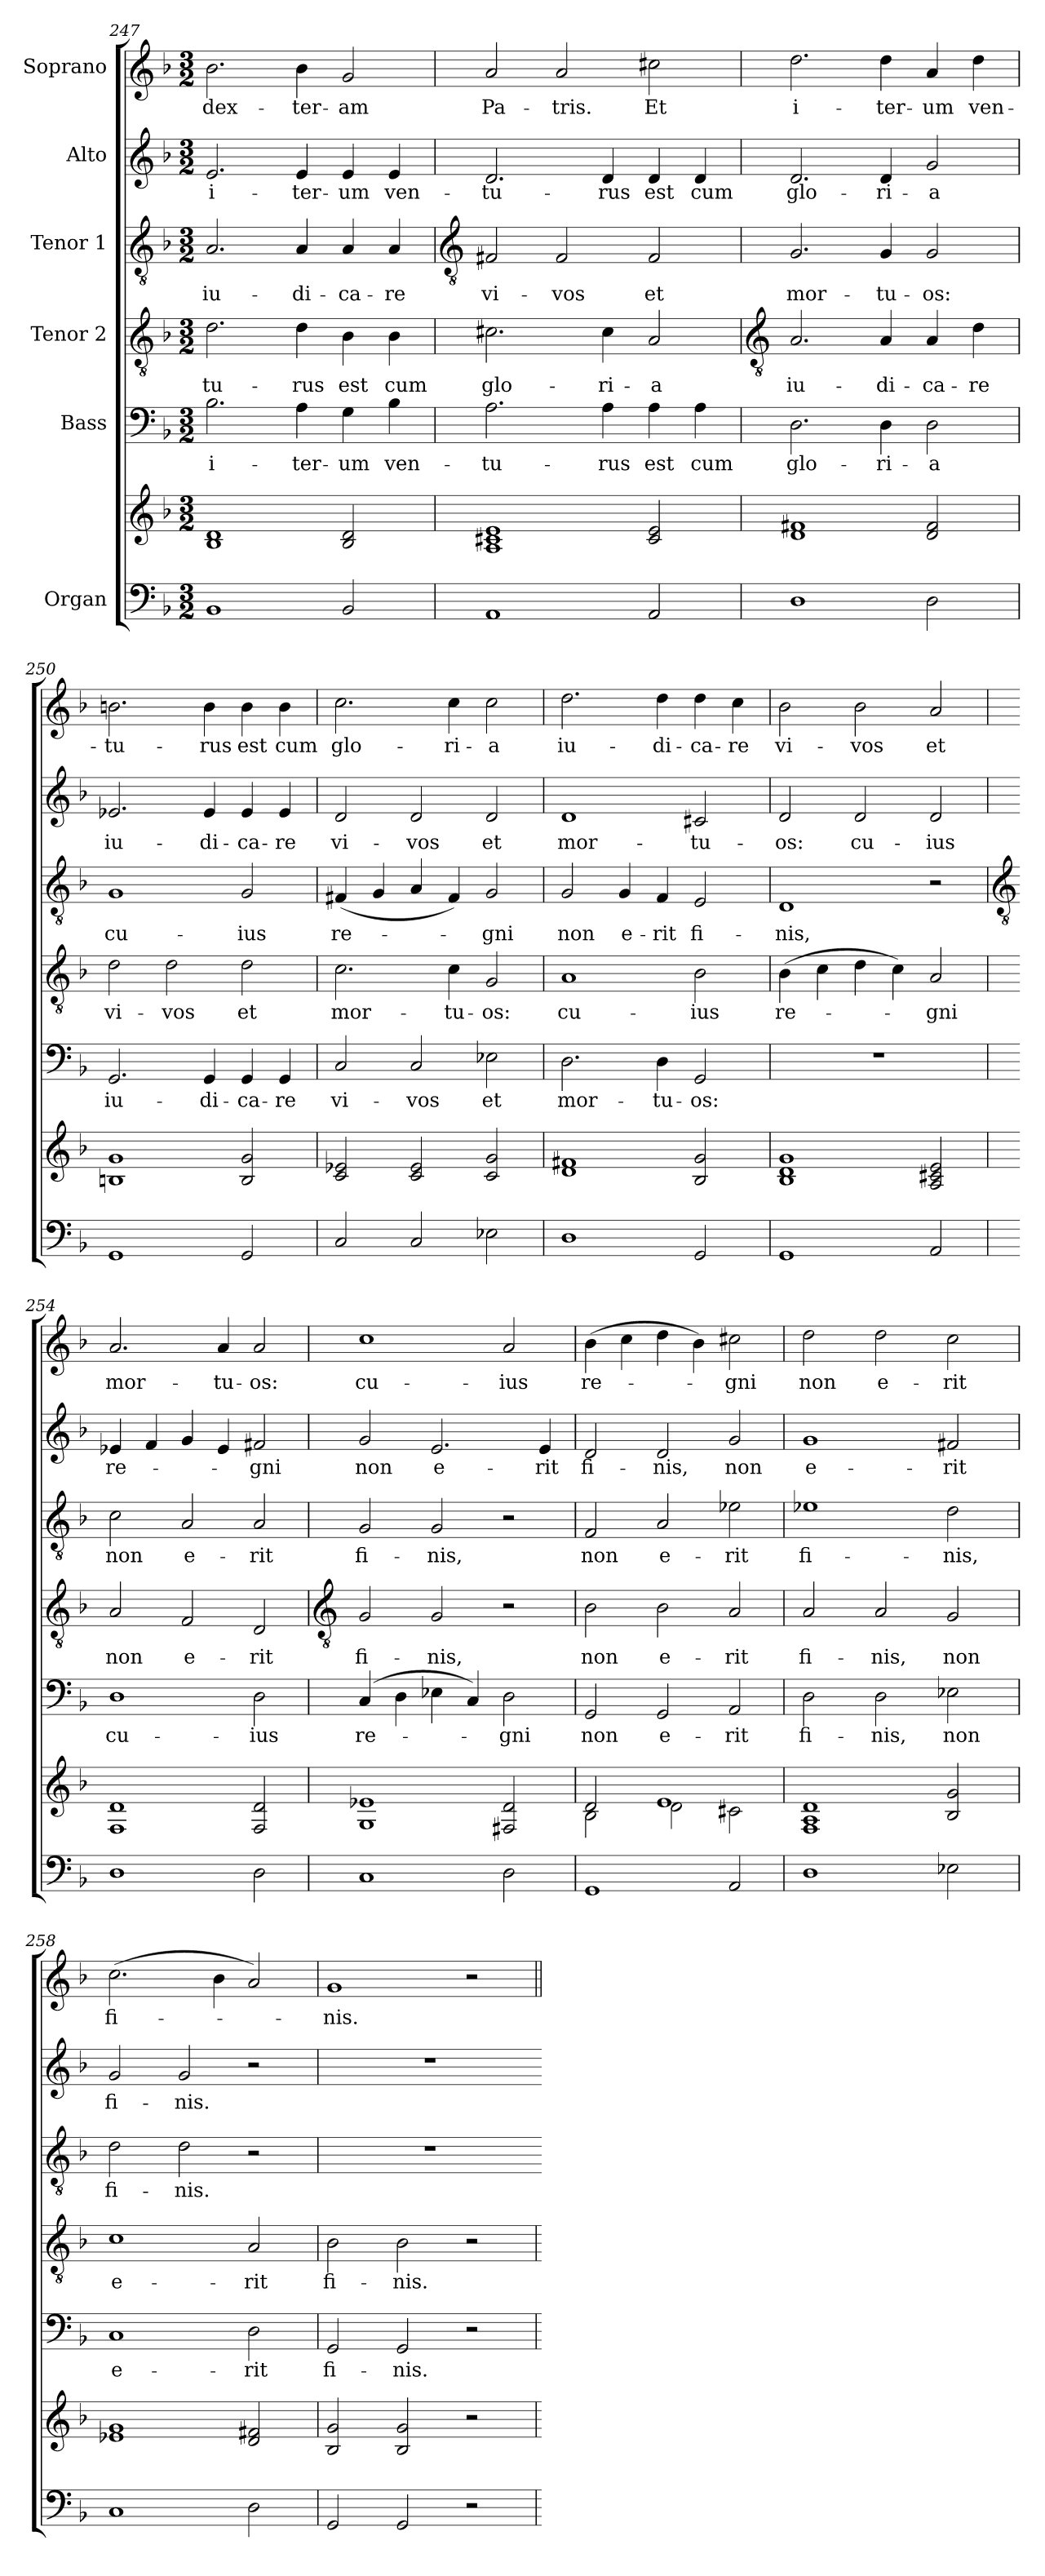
**kern	**kern	**kern	**text	**kern	**text	**kern	**text	**kern	**text	**kern	**text
*part6	*part6	*part5	*part5	*part4	*part4	*part3	*part3	*part2	*part2	*part1	*part1
*staff7	*staff6	*staff5	*staff5	*staff4	*staff4	*staff3	*staff3	*staff2	*staff2	*staff1	*staff1
*I"Organ	*	*I"Bass	*	*I"Tenor 2	*	*I"Tenor 1	*	*I"Alto	*	*I"Soprano	*
*clefF4	*clefG2	*clefF4	*	*clefGv2	*	*clefGv2	*	*clefG2	*	*clefG2	*
*k[b-]	*k[b-]	*k[b-]	*	*k[b-]	*	*k[b-]	*	*k[b-]	*	*k[b-]	*
*F:	*F:	*F:	*	*F:	*	*F:	*	*F:	*	*F:	*
*M3/2	*M3/2	*M3/2	*	*M3/2	*	*M3/2	*	*M3/2	*	*M3/2	*
=247	=247	=247	=247	=247	=247	=247	=247	=247	=247	=247	=247
!	!	!	!LO:LY:b	!	!LO:LY:b	!	!LO:LY:b	!	!LO:LY:b	!	!LO:LY:b
1BB-	1B- 1d	2.B-\	i-	2.d\	-tu-	2.A/	iu-	2.e/	i-	2.b-\	dex-
!	!	!	!LO:LY:b	!	!LO:LY:b	!	!LO:LY:b	!	!LO:LY:b	!	!LO:LY:b
.	.	4A\	-ter-	4d\	-rus	4A/	-di-	4e/	-ter-	4b-\	-ter-
!	!	!	!LO:LY:b	!	!LO:LY:b	!	!LO:LY:b	!	!LO:LY:b	!	!LO:LY:b
2BB-/	2B-/ 2d/	4G\	-um	4B-\	est	4A/	-ca-	4e/	-um	2g/	-am
!	!	!	!LO:LY:b	!	!LO:LY:b	!	!LO:LY:b	!	!LO:LY:b	!	!
.	.	4B-\	ven-	4B-\	cum	4A/	-re	4e/	ven-	.	.
!!LO:LB:g=z
=248	=248	=248	=248	=248	=248	=248	=248	=248	=248	=248	=248
*	*	*	*	*	*	*clefGv2	*	*	*	*	*
!	!	!	!LO:LY:b	!	!LO:LY:b	!	!LO:LY:b	!	!LO:LY:b	!	!LO:LY:b
1AA	1A 1c#X 1e	2.A\	-tu-	2.c#X\	glo-	2F#X/	vi-	2.d/	-tu-	2a/	Pa-
!	!	!	!	!	!	!	!LO:LY:b	!	!	!	!LO:LY:b
.	.	.	.	.	.	2F#/	-vos	.	.	2a/	-tris.
!	!	!	!LO:LY:b	!	!LO:LY:b	!	!	!	!LO:LY:b	!	!
.	.	4A\	-rus	4c#\	-ri-	.	.	4d/	-rus	.	.
!	!	!	!LO:LY:b	!	!LO:LY:b	!	!LO:LY:b	!	!LO:LY:b	!	!LO:LY:b
2AA/	2c#/ 2e/	4A\	est	2A/	-a	2F#/	et	4d/	est	2cc#X\	Et
!	!	!	!LO:LY:b	!	!	!	!	!	!LO:LY:b	!	!
.	.	4A\	cum	.	.	.	.	4d/	cum	.	.
!!LO:LB:g=z
=249	=249	=249	=249	=249	=249	=249	=249	=249	=249	=249	=249
*	*	*	*	*clefGv2	*	*	*	*	*	*	*
!	!	!	!LO:LY:b	!	!LO:LY:b	!	!LO:LY:b	!	!LO:LY:b	!	!LO:LY:b
1D	1d 1f#X	2.D\	glo-	2.A/	iu-	2.G/	mor-	2.d/	glo-	2.dd\	i-
!	!	!	!LO:LY:b	!	!LO:LY:b	!	!LO:LY:b	!	!LO:LY:b	!	!LO:LY:b
.	.	4D\	-ri-	4A/	-di-	4G/	-tu-	4d/	-ri-	4dd\	-ter-
!	!	!	!LO:LY:b	!	!LO:LY:b	!	!LO:LY:b	!	!LO:LY:b	!	!LO:LY:b
2D\	2d/ 2f#/	2D\	-a	4A/	-ca-	2G/	-os:	2g/	-a	4a/	-um
!	!	!	!	!	!LO:LY:b	!	!	!	!	!	!LO:LY:b
.	.	.	.	4d\	-re	.	.	.	.	4dd\	ven-
=250	=250	=250	=250	=250	=250	=250	=250	=250	=250	=250	=250
!	!	!	!LO:LY:b	!	!LO:LY:b	!	!LO:LY:b	!	!LO:LY:b	!	!LO:LY:b
1GG	1Bn 1g	2.GG/	iu-	2d\	vi-	1G	cu-	2.e-X/	iu-	2.bn\	-tu-
!	!	!	!	!	!LO:LY:b	!	!	!	!	!	!
.	.	.	.	2d\	-vos	.	.	.	.	.	.
!	!	!	!LO:LY:b	!	!	!	!	!	!LO:LY:b	!	!LO:LY:b
.	.	4GG/	-di-	.	.	.	.	4e-/	-di-	4b\	-rus
!	!	!	!LO:LY:b	!	!LO:LY:b	!	!LO:LY:b	!	!LO:LY:b	!	!LO:LY:b
2GG/	2B/ 2g/	4GG/	-ca-	2d\	et	2G/	-ius	4e-/	-ca-	4b\	est
!	!	!	!LO:LY:b	!	!	!	!	!	!LO:LY:b	!	!LO:LY:b
.	.	4GG/	-re	.	.	.	.	4e-/	-re	4b\	cum
=251	=251	=251	=251	=251	=251	=251	=251	=251	=251	=251	=251
!	!	!	!LO:LY:b	!	!LO:LY:b	!	!LO:LY:b	!	!LO:LY:b	!	!LO:LY:b
2C/	2c/ 2e-X/	2C/	vi-	2.c\	mor-	(<4F#X/	re-	2d/	vi-	2.cc\	glo-
.	.	.	.	.	.	4G/	.	.	.	.	.
!	!	!	!LO:LY:b	!	!	!	!	!	!LO:LY:b	!	!
2C/	2c/ 2e-/	2C/	-vos	.	.	4A/	.	2d/	-vos	.	.
!	!	!	!	!	!LO:LY:b	!	!	!	!	!	!LO:LY:b
.	.	.	.	4c\	-tu-	4F#/)	.	.	.	4cc\	-ri-
!	!	!	!LO:LY:b	!	!LO:LY:b	!	!LO:LY:b	!	!LO:LY:b	!	!LO:LY:b
2E-X\	2c/ 2g/	2E-X\	et	2G/	-os:	2G/	-gni	2d/	et	2cc\	-a
=252	=252	=252	=252	=252	=252	=252	=252	=252	=252	=252	=252
!	!	!	!LO:LY:b	!	!LO:LY:b	!	!LO:LY:b	!	!LO:LY:b	!	!LO:LY:b
1D	1d 1f#X	2.D\	mor-	1A	cu-	2G/	non	1d	mor-	2.dd\	iu-
!	!	!	!	!	!	!	!LO:LY:b	!	!	!	!
.	.	.	.	.	.	4G/	e-	.	.	.	.
!	!	!	!LO:LY:b	!	!	!	!LO:LY:b	!	!	!	!LO:LY:b
.	.	4D\	-tu-	.	.	4F/	-rit	.	.	4dd\	-di-
!	!	!	!LO:LY:b	!	!LO:LY:b	!	!LO:LY:b	!	!LO:LY:b	!	!LO:LY:b
2GG/	2B-/ 2g/	2GG/	-os:	2B-\	-ius	2E/	fi-	2c#X/	-tu-	4dd\	-ca-
!	!	!	!	!	!	!	!	!	!	!	!LO:LY:b
.	.	.	.	.	.	.	.	.	.	4cc\	-re
=253	=253	=253	=253	=253	=253	=253	=253	=253	=253	=253	=253
!	!	!LO:N:vis=1	!	!	!LO:LY:b	!	!LO:LY:b	!	!LO:LY:b	!	!LO:LY:b
1GG	1B- 1d 1g	1.r	.	(>4B-\	re-	1D	-nis,	2d/	-os:	2b-\	vi-
.	.	.	.	4c\	.	.	.	.	.	.	.
!	!	!	!	!	!	!	!	!	!LO:LY:b	!	!LO:LY:b
.	.	.	.	4d\	.	.	.	2d/	cu-	2b-\	-vos
.	.	.	.	4c\)	.	.	.	.	.	.	.
!	!	!	!	!	!LO:LY:b	!	!	!	!LO:LY:b	!	!LO:LY:b
2AA/	2A/ 2c#X/ 2e/	.	.	2A/	-gni	2r	.	2d/	-ius	2a/	et
!!LO:LB:g=z
=254	=254	=254	=254	=254	=254	=254	=254	=254	=254	=254	=254
*	*	*	*	*	*	*clefGv2	*	*	*	*	*
!	!	!	!LO:LY:b	!	!LO:LY:b	!	!LO:LY:b	!	!LO:LY:b	!	!LO:LY:b
1D	1F 1d	1D	cu-	2A/	non	2c\	non	4e-X/	re-	2.a/	mor-
.	.	.	.	.	.	.	.	4f/	.	.	.
!	!	!	!	!	!LO:LY:b	!	!LO:LY:b	!	!	!	!
.	.	.	.	2F/	e-	2A/	e-	4g/	.	.	.
!	!	!	!	!	!	!	!	!	!	!	!LO:LY:b
.	.	.	.	.	.	.	.	4e-/	.	4a/	-tu-
!	!	!	!LO:LY:b	!	!LO:LY:b	!	!LO:LY:b	!	!LO:LY:b	!	!LO:LY:b
2D\	2F/ 2d/	2D\	-ius	2D/	-rit	2A/	-rit	2f#X/	-gni	2a/	-os:
!!LO:LB:g=z
=255	=255	=255	=255	=255	=255	=255	=255	=255	=255	=255	=255
*	*	*	*	*clefGv2	*	*	*	*	*	*	*
*	*^	*	*	*	*	*	*	*	*	*	*
!	!	!	!	!LO:LY:b	!	!LO:LY:b	!	!LO:LY:b	!	!LO:LY:b	!	!LO:LY:b
1C	1G/ 1e-X/	4ryy	(>4C/	re-	2G/	fi-	2G/	fi-	2g/	non	1cc	cu-
.	.	4ryy	4D\	.	.	.	.	.	.	.	.	.
!	!	!	!	!	!	!LO:LY:b	!	!LO:LY:b	!	!LO:LY:b	!	!
.	.	4ryy	4E-X\	.	2G/	-nis,	2G/	-nis,	2.e/	e-	.	.
.	.	4ryy	4C/)	.	.	.	.	.	.	.	.	.
!	!	!	!	!LO:LY:b	!	!	!	!	!	!	!	!LO:LY:b
2D\	2F#X/ 2d/	4ryy	2D\	-gni	2r	.	2r	.	.	.	2a/	-ius
!	!	!	!	!	!	!	!	!	!	!LO:LY:b	!	!
.	.	4ryy	.	.	.	.	.	.	4e/	-rit	.	.
=256	=256	=256	=256	=256	=256	=256	=256	=256	=256	=256	=256	=256
!	!	!	!	!LO:LY:b	!	!LO:LY:b	!	!LO:LY:b	!	!LO:LY:b	!	!LO:LY:b
1GG	2d/	2B-\	2GG/	non	2B-\	non	2F/	non	2d/	fi-	(>4b-\	re-
.	.	.	.	.	.	.	.	.	.	.	4cc\	.
!	!	!	!	!LO:LY:b	!	!LO:LY:b	!	!LO:LY:b	!	!LO:LY:b	!	!
.	1e/	2d\	2GG/	e-	2B-\	e-	2A/	e-	2d/	-nis,	4dd\	.
.	.	.	.	.	.	.	.	.	.	.	4b-\)	.
!	!	!	!	!LO:LY:b	!	!LO:LY:b	!	!LO:LY:b	!	!LO:LY:b	!	!LO:LY:b
2AA/	.	2c#X\	2AA/	-rit	2A/	-rit	2e-X\	-rit	2g/	non	2cc#X\	-gni
=257	=257	=257	=257	=257	=257	=257	=257	=257	=257	=257	=257	=257
!	!	!	!	!LO:LY:b	!	!LO:LY:b	!	!LO:LY:b	!	!LO:LY:b	!	!LO:LY:b
1D	1F/ 1A/ 1d/	4ryy	2D\	fi-	2A/	fi-	1e-X	fi-	1g	e-	2dd\	non
.	.	4ryy	.	.	.	.	.	.	.	.	.	.
!	!	!	!	!LO:LY:b	!	!LO:LY:b	!	!	!	!	!	!LO:LY:b
.	.	4ryy	2D\	-nis,	2A/	-nis,	.	.	.	.	2dd\	e-
.	.	4ryy	.	.	.	.	.	.	.	.	.	.
!	!	!	!	!LO:LY:b	!	!LO:LY:b	!	!LO:LY:b	!	!LO:LY:b	!	!LO:LY:b
2E-X\	2B-/ 2g/	4ryy	2E-X\	non	2G/	non	2d\	-nis,	2f#X/	-rit	2cc\	-rit
.	.	4ryy	.	.	.	.	.	.	.	.	.	.
=258	=258	=258	=258	=258	=258	=258	=258	=258	=258	=258	=258	=258
!	!	!	!	!LO:LY:b	!	!LO:LY:b	!	!LO:LY:b	!	!LO:LY:b	!	!LO:LY:b
1C	1e-X/ 1g/	4ryy	1C	e-	1c	e-	2d\	fi-	2g/	fi-	(>2.cc\	fi-
.	.	4ryy	.	.	.	.	.	.	.	.	.	.
!	!	!	!	!	!	!	!	!LO:LY:b	!	!LO:LY:b	!	!
.	.	4ryy	.	.	.	.	2d\	-nis.	2g/	-nis.	.	.
.	.	4ryy	.	.	.	.	.	.	.	.	4b-\	.
!	!	!	!	!LO:LY:b	!	!LO:LY:b	!	!	!	!	!	!
2D\	2d/ 2f#X/	4ryy	2D\	-rit	2A/	-rit	2r	.	2r	.	2a/)	.
.	.	4ryy	.	.	.	.	.	.	.	.	.	.
=259	=259	=259	=259	=259	=259	=259	=259	=259	=259	=259	=259	=259
!	!	!	!	!LO:LY:b	!	!LO:LY:b	!	!	!	!	!	!LO:LY:b
2GG/	2B-/ 2g/	4ryy	2GG/	fi-	2B-\	fi-	1.r	.	1.r	.	1g	-nis.
.	.	4ryy	.	.	.	.	.	.	.	.	.	.
!	!	!	!	!LO:LY:b	!	!LO:LY:b	!	!	!	!	!	!
2GG/	2B-/ 2g/	4ryy	2GG/	-nis.	2B-\	-nis.	.	.	.	.	.	.
.	.	4ryy	.	.	.	.	.	.	.	.	.	.
2r	2r	4ryy	2r	.	2r	.	.	.	.	.	2r	.
.	.	4ryy	.	.	.	.	.	.	.	.	.	.
*	*v	*v	*	*	*	*	*	*	*	*	*	*
=	=	=	=||	=	=||	=	=||	=	=||	=||	=||
*-	*-	*-	*-	*-	*-	*-	*-	*-	*-	*-	*-
